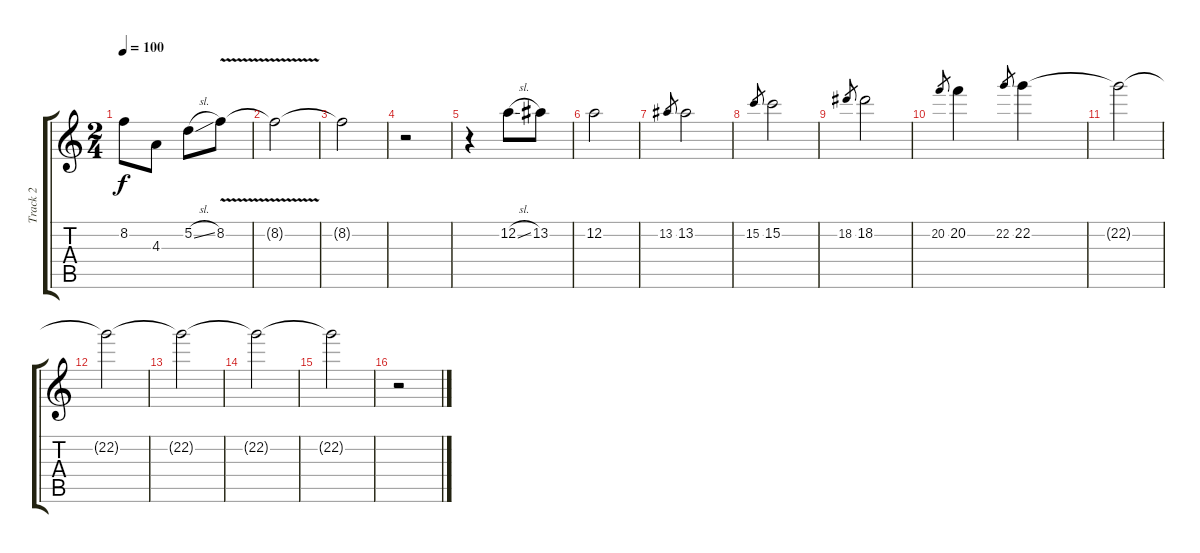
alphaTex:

\track ("Track 2" "Track 2") {instrument distortionguitar}
\staff {score tabs}
\tuning (D4 A3 F3 C3 G2 D2) {hide}
\ts (2 4)
\tempo 100
\clef g2
\ks c
8.2.8{dy f} 4.3.8 5.2{sl}.8 8.2{v}.8 |
8.2{t}.2 |
8.2{t}.2 |
r.2 |
r.4 12.2{sl}.8 13.2.8 |
12.2.2 |
13.2.8{gr} 13.2.2 |
15.2.8{gr} 15.2.2 |
18.2.8{gr} 18.2.2 |
20.2.8{gr} 20.2.4 22.2.8{gr} 22.2.4{volume 1} |
22.2{t}.2 |
22.2{t}.2 |
22.2{t}.2 |
22.2{t}.2 |
22.2{t}.2 |
r.2
